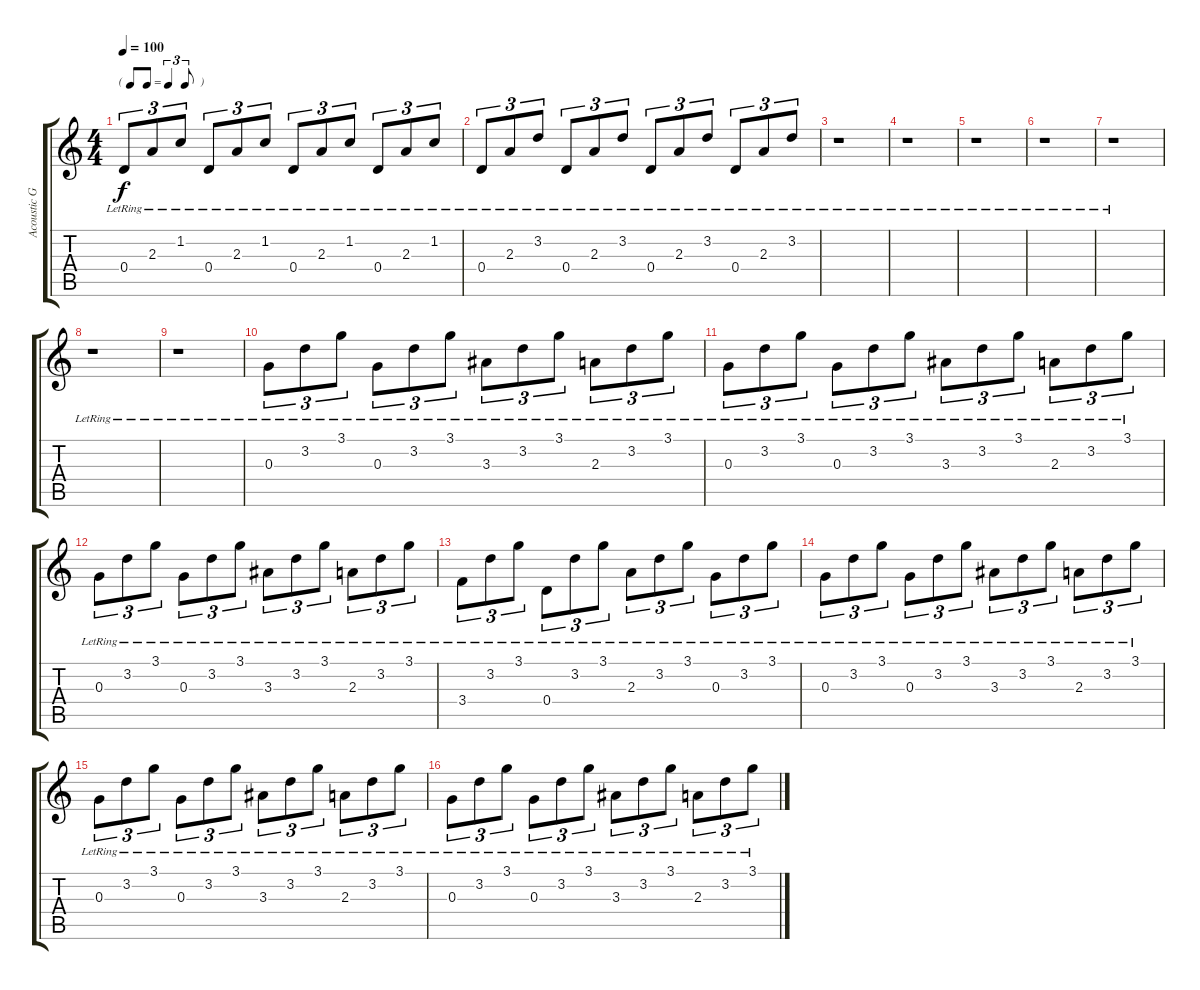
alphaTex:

\track ("Acoustic Guitar" "Acoustic G") {instrument acousticguitarsteel}
\staff {score tabs}
\tuning (E4 B3 G3 D3 A2 D2) {hide}
\ts (4 4)
\tf triplet8th
\tempo 100
\clef g2
\ks c
0.4{lr}.8{tu (3 2) dy f} 2.3{lr}.8{tu (3 2)} 1.2{lr}.8{tu (3 2)} 0.4{lr}.8{tu (3 2)} 2.3{lr}.8{tu (3 2)} 1.2{lr}.8{tu (3 2)} 0.4{lr}.8{tu (3 2)} 2.3{lr}.8{tu (3 2)} 1.2{lr}.8{tu (3 2)} 0.4{lr}.8{tu (3 2)} 2.3{lr}.8{tu (3 2)} 1.2{lr}.8{tu (3 2)} |
0.4{lr}.8{tu (3 2)} 2.3{lr}.8{tu (3 2)} 3.2{lr}.8{tu (3 2)} 0.4{lr}.8{tu (3 2)} 2.3{lr}.8{tu (3 2)} 3.2{lr}.8{tu (3 2)} 0.4{lr}.8{tu (3 2)} 2.3{lr}.8{tu (3 2)} 3.2{lr}.8{tu (3 2)} 0.4{lr}.8{tu (3 2)} 2.3{lr}.8{tu (3 2)} 3.2{lr}.8{tu (3 2)} |
r.1 |
r.1 |
r.1 |
r.1 |
r.1 |
r.1 |
r.1 |
0.3{lr}.8{tu (3 2) balance 8} 3.2{lr}.8{tu (3 2)} 3.1{lr}.8{tu (3 2)} 0.3{lr}.8{tu (3 2)} 3.2{lr}.8{tu (3 2)} 3.1{lr}.8{tu (3 2)} 3.3{lr}.8{tu (3 2)} 3.2{lr}.8{tu (3 2)} 3.1{lr}.8{tu (3 2)} 2.3{lr}.8{tu (3 2)} 3.2{lr}.8{tu (3 2)} 3.1{lr}.8{tu (3 2)} |
0.3{lr}.8{tu (3 2)} 3.2{lr}.8{tu (3 2)} 3.1{lr}.8{tu (3 2)} 0.3{lr}.8{tu (3 2)} 3.2{lr}.8{tu (3 2)} 3.1{lr}.8{tu (3 2)} 3.3{lr}.8{tu (3 2)} 3.2{lr}.8{tu (3 2)} 3.1{lr}.8{tu (3 2)} 2.3{lr}.8{tu (3 2)} 3.2{lr}.8{tu (3 2)} 3.1{lr}.8{tu (3 2)} |
0.3{lr}.8{tu (3 2)} 3.2{lr}.8{tu (3 2)} 3.1{lr}.8{tu (3 2)} 0.3{lr}.8{tu (3 2)} 3.2{lr}.8{tu (3 2)} 3.1{lr}.8{tu (3 2)} 3.3{lr}.8{tu (3 2)} 3.2{lr}.8{tu (3 2)} 3.1{lr}.8{tu (3 2)} 2.3{lr}.8{tu (3 2)} 3.2{lr}.8{tu (3 2)} 3.1{lr}.8{tu (3 2)} |
3.4{lr}.8{tu (3 2)} 3.2{lr}.8{tu (3 2)} 3.1{lr}.8{tu (3 2)} 0.4{lr}.8{tu (3 2)} 3.2{lr}.8{tu (3 2)} 3.1{lr}.8{tu (3 2)} 2.3{lr}.8{tu (3 2)} 3.2{lr}.8{tu (3 2)} 3.1{lr}.8{tu (3 2)} 0.3{lr}.8{tu (3 2)} 3.2{lr}.8{tu (3 2)} 3.1{lr}.8{tu (3 2)} |
0.3{lr}.8{tu (3 2)} 3.2{lr}.8{tu (3 2)} 3.1{lr}.8{tu (3 2)} 0.3{lr}.8{tu (3 2)} 3.2{lr}.8{tu (3 2)} 3.1{lr}.8{tu (3 2)} 3.3{lr}.8{tu (3 2)} 3.2{lr}.8{tu (3 2)} 3.1{lr}.8{tu (3 2)} 2.3{lr}.8{tu (3 2)} 3.2{lr}.8{tu (3 2)} 3.1{lr}.8{tu (3 2)} |
0.3{lr}.8{tu (3 2)} 3.2{lr}.8{tu (3 2)} 3.1{lr}.8{tu (3 2)} 0.3{lr}.8{tu (3 2)} 3.2{lr}.8{tu (3 2)} 3.1{lr}.8{tu (3 2)} 3.3{lr}.8{tu (3 2)} 3.2{lr}.8{tu (3 2)} 3.1{lr}.8{tu (3 2)} 2.3{lr}.8{tu (3 2)} 3.2{lr}.8{tu (3 2)} 3.1{lr}.8{tu (3 2)} |
0.3{lr}.8{tu (3 2)} 3.2{lr}.8{tu (3 2)} 3.1{lr}.8{tu (3 2)} 0.3{lr}.8{tu (3 2)} 3.2{lr}.8{tu (3 2)} 3.1{lr}.8{tu (3 2)} 3.3{lr}.8{tu (3 2)} 3.2{lr}.8{tu (3 2)} 3.1{lr}.8{tu (3 2)} 2.3{lr}.8{tu (3 2)} 3.2{lr}.8{tu (3 2)} 3.1{lr}.8{tu (3 2)}
